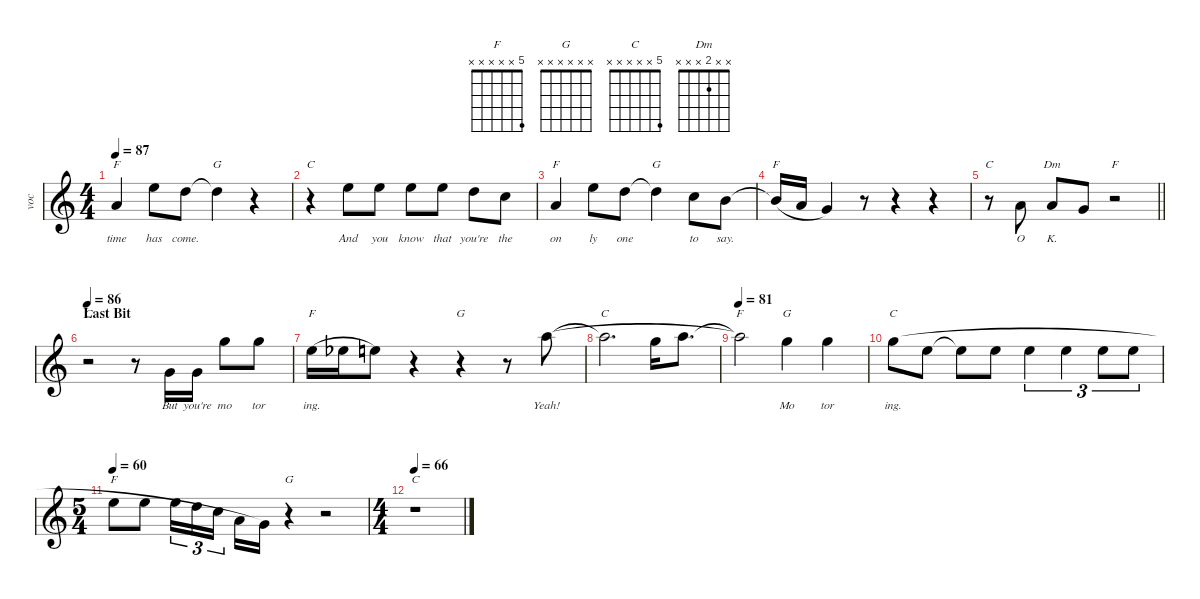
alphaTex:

\defaultSystemsLayout 4
\hideDynamics
\bracketExtendMode groupsimilarinstruments
\otherSystemsTrackNameOrientation horizontal
\track ("Vocal" "voc") {instrument flute}
\staff {score}
\tuning (E4 B3 G3 D3 A2 E2)
\displaytranspose 12
\chord ("F" x x 2 x x x) {showfingering false}
\chord ("G" x 3 x x x x) {showfingering false}
\chord ("F" x 0 x x x x) {showfingering false}
\chord ("G" 3 x x x x x) {showfingering false}
\chord ("C" 3 x x x x x) {showfingering false}
\chord ("F" x x x x x x)
\chord ("G" x x x x x x)
\chord ("C" x x x x x x)
\chord ("Dm" x x 2 x x x) {showfingering false}
\chord ("F" 0 x x x x x) {showfingering false}
\chord ("C" 5 x x x x x) {showfingering false}
\chord ("F" 5 x x x x x) {showfingering false}
\ts (4 4)
\tempo 87
\clef g2
\ks c
2.3.4{ch "F" lyrics (0 "time") lyrics (1 "") lyrics (2 "") lyrics (3 "") lyrics (4 "") dy mf beam Up} 0.1.8{lyrics (0 "has") lyrics (1 "") lyrics (2 "") lyrics (3 "") lyrics (4 "") beam Down} 3.2.8{lyrics (0 "come.") lyrics (1 "") lyrics (2 "") lyrics (3 "") lyrics (4 "") beam Down} 3.2{t}.4{ch "G" beam Down} r.4{beam Down} |
r.4{ch "C" beam Down} 0.1.8{lyrics (0 "And") lyrics (1 "") lyrics (2 "") lyrics (3 "") lyrics (4 "") beam Down} 0.1.8{lyrics (0 "you") lyrics (1 "") lyrics (2 "") lyrics (3 "") lyrics (4 "") beam Down} 0.1.8{lyrics (0 "know") lyrics (1 "") lyrics (2 "") lyrics (3 "") lyrics (4 "") beam Down} 0.1.8{lyrics (0 "that") lyrics (1 "") lyrics (2 "") lyrics (3 "") lyrics (4 "") beam Down} 3.2.8{lyrics (0 "you're") lyrics (1 "") lyrics (2 "") lyrics (3 "") lyrics (4 "") beam Down} 1.2.8{lyrics (0 "the") lyrics (1 "") lyrics (2 "") lyrics (3 "") lyrics (4 "") beam Down} |
2.3.4{ch "F" lyrics (0 "on") lyrics (1 "") lyrics (2 "") lyrics (3 "") lyrics (4 "") beam Up} 0.1.8{lyrics (0 "ly") lyrics (1 "") lyrics (2 "") lyrics (3 "") lyrics (4 "") beam Down} 3.2.8{lyrics (0 "one") lyrics (1 "") lyrics (2 "") lyrics (3 "") lyrics (4 "") beam Down} 3.2{t}.4{ch "G" beam Down} 1.2.8{lyrics (0 "to") lyrics (1 "") lyrics (2 "") lyrics (3 "") lyrics (4 "") beam Down} 0.2.8{lyrics (0 "say.") lyrics (1 "") lyrics (2 "") lyrics (3 "") lyrics (4 "") beam Down} |
0.2{t}.16{ch "F" legatoorigin beam Up} 2.3.16{legatoorigin beam Up} 0.3.4{beam Up} r.8{beam Up} r.4{beam Up} r.4{beam Up} |
\barLineRight lightlight
r.8{ch "C" beam Down} 2.3.8{lyrics (0 "O") lyrics (1 "") lyrics (2 "") lyrics (3 "") lyrics (4 "") beam Up} 2.3.8{ch "Dm" lyrics (0 "K.") lyrics (1 "") lyrics (2 "") lyrics (3 "") lyrics (4 "") beam Up} 0.3.8{beam Up} r.2{ch "F" beam Up} |
\section ("" "Last Bit")
\tempo 86
r.2{ch "C" beam Down} r.8{beam Down} 0.3.16{lyrics (0 "But") lyrics (1 "") lyrics (2 "") lyrics (3 "") lyrics (4 "") beam Up} 0.3.16{lyrics (0 "you're") lyrics (1 "") lyrics (2 "") lyrics (3 "") lyrics (4 "") beam Up} 3.1.8{lyrics (0 "mo") lyrics (1 "") lyrics (2 "") lyrics (3 "") lyrics (4 "") beam Down} 3.1.8{lyrics (0 "tor") lyrics (1 "") lyrics (2 "") lyrics (3 "") lyrics (4 "") beam Down} |
0.1.16{ch "F" lyrics (0 "ing.") lyrics (1 "") lyrics (2 "") lyrics (3 "") lyrics (4 "") legatoorigin beam Down} 4.2{acc b}.16{legatoorigin beam Down} 0.1.8{beam Down} r.4{beam Down} r.4{ch "G" beam Down} r.8{beam Down} 5.1.8{lyrics (0 "Yeah!") lyrics (1 "") lyrics (2 "") lyrics (3 "") lyrics (4 "") legatoorigin beam Down} |
5.1{t}.2{d ch "C" legatoorigin beam Down} 3.1.16{legatoorigin beam Down} 5.1.8{d legatoorigin beam Down} |
\tempo 81
5.1{t}.2{ch "F" beam Down} 3.1.4{ch "G" lyrics (0 "Mo") lyrics (1 "") lyrics (2 "") lyrics (3 "") lyrics (4 "") beam Down} 3.1.4{lyrics (0 "tor") lyrics (1 "") lyrics (2 "") lyrics (3 "") lyrics (4 "") beam Down} |
3.1.8{ch "C" lyrics (0 "ing.") lyrics (1 "") lyrics (2 "") lyrics (3 "") lyrics (4 "") legatoorigin beam Down} 0.1.8{legatoorigin beam Down} 0.1{t}.8{legatoorigin beam Down} 0.1.8{legatoorigin beam Down} 0.1.4{tu (3 2) legatoorigin beam Down} 0.1.4{tu (3 2) legatoorigin beam Down} 0.1.8{tu (3 2) legatoorigin beam Down} 0.1.8{tu (3 2) legatoorigin beam Down} |
\ts (5 4)
\tempo 60
0.1.8{ch "F" legatoorigin beam Down} 0.1.8{legatoorigin beam Down} 0.1.16{tu (3 2) legatoorigin beam Down} 3.2.16{tu (3 2) legatoorigin beam Down} 1.2.16{tu (3 2) legatoorigin beam Down} 2.3.16{legatoorigin beam Down} 0.3.16{beam Down} r.4{ch "G" beam Down} r.2{beam Down} |
\ts (4 4)
\tempo 66
r.1{ch "C" beam Down}
